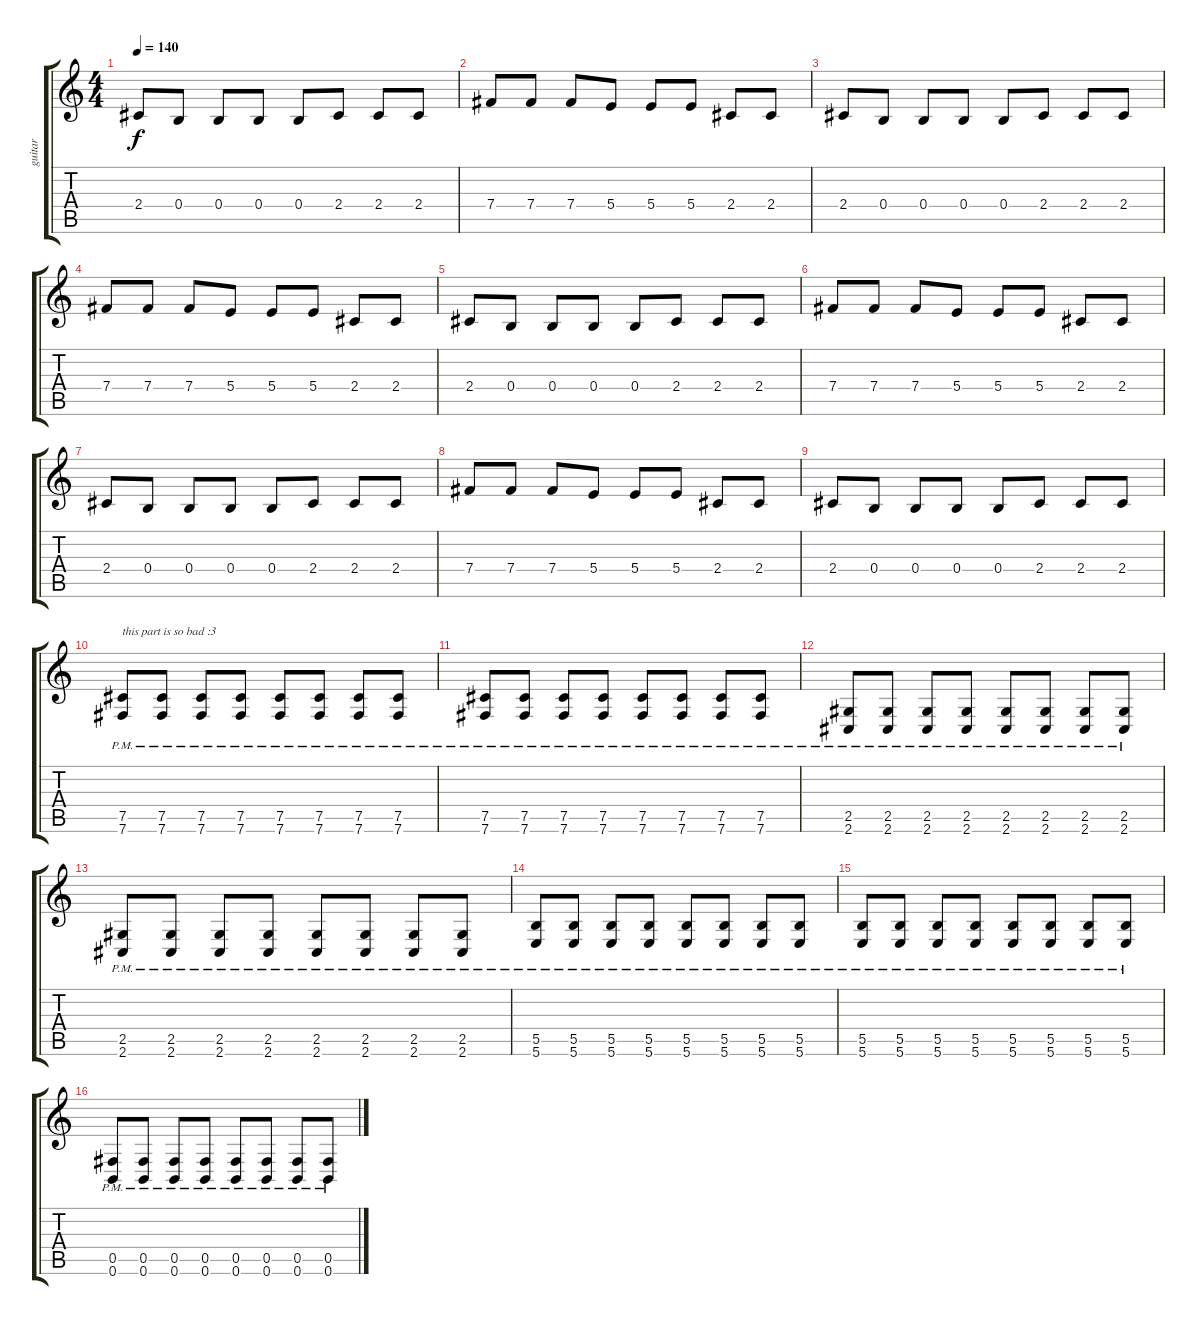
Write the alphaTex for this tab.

\track ("guitar" "guitar") {instrument distortionguitar}
\staff {score tabs}
\tuning (Db4 Ab3 E3 B2 Gb2 B1) {hide}
\ts (4 4)
\tempo 140
\clef g2
\ks c
2.4.8{dy f} 0.4.8 0.4.8 0.4.8 0.4.8 2.4.8 2.4.8 2.4.8 |
7.4.8 7.4.8 7.4.8 5.4.8 5.4.8 5.4.8 2.4.8 2.4.8 |
2.4.8 0.4.8 0.4.8 0.4.8 0.4.8 2.4.8 2.4.8 2.4.8 |
7.4.8 7.4.8 7.4.8 5.4.8 5.4.8 5.4.8 2.4.8 2.4.8 |
2.4.8 0.4.8 0.4.8 0.4.8 0.4.8 2.4.8 2.4.8 2.4.8 |
7.4.8 7.4.8 7.4.8 5.4.8 5.4.8 5.4.8 2.4.8 2.4.8 |
2.4.8 0.4.8 0.4.8 0.4.8 0.4.8 2.4.8 2.4.8 2.4.8 |
7.4.8 7.4.8 7.4.8 5.4.8 5.4.8 5.4.8 2.4.8 2.4.8 |
2.4.8 0.4.8 0.4.8 0.4.8 0.4.8 2.4.8 2.4.8 2.4.8 |
(7.5{pm} 7.6{pm}).8{txt "this part is so bad :3" instrument distortionguitar} (7.5{pm} 7.6{pm}).8 (7.5{pm} 7.6{pm}).8 (7.5{pm} 7.6{pm}).8 (7.5{pm} 7.6{pm}).8 (7.5{pm} 7.6{pm}).8 (7.5{pm} 7.6{pm}).8 (7.5{pm} 7.6{pm}).8 |
(7.5{pm} 7.6{pm}).8 (7.5{pm} 7.6{pm}).8 (7.5{pm} 7.6{pm}).8 (7.5{pm} 7.6{pm}).8 (7.5{pm} 7.6{pm}).8 (7.5{pm} 7.6{pm}).8 (7.5{pm} 7.6{pm}).8 (7.5{pm} 7.6{pm}).8 |
(2.5{pm} 2.6{pm}).8 (2.5{pm} 2.6{pm}).8 (2.5{pm} 2.6{pm}).8 (2.5{pm} 2.6{pm}).8 (2.5{pm} 2.6{pm}).8 (2.5{pm} 2.6{pm}).8 (2.5{pm} 2.6{pm}).8 (2.5{pm} 2.6{pm}).8 |
(2.5{pm} 2.6{pm}).8 (2.5{pm} 2.6{pm}).8 (2.5{pm} 2.6{pm}).8 (2.5{pm} 2.6{pm}).8 (2.5{pm} 2.6{pm}).8 (2.5{pm} 2.6{pm}).8 (2.5{pm} 2.6{pm}).8 (2.5{pm} 2.6{pm}).8 |
(5.5{pm} 5.6{pm}).8 (5.5{pm} 5.6{pm}).8 (5.5{pm} 5.6{pm}).8 (5.5{pm} 5.6{pm}).8 (5.5{pm} 5.6{pm}).8 (5.5{pm} 5.6{pm}).8 (5.5{pm} 5.6{pm}).8 (5.5{pm} 5.6{pm}).8 |
(5.5{pm} 5.6{pm}).8 (5.5{pm} 5.6{pm}).8 (5.5{pm} 5.6{pm}).8 (5.5{pm} 5.6{pm}).8 (5.5{pm} 5.6{pm}).8 (5.5{pm} 5.6{pm}).8 (5.5{pm} 5.6{pm}).8 (5.5{pm} 5.6{pm}).8 |
(0.5{pm} 0.6{pm}).8 (0.5{pm} 0.6{pm}).8 (0.5{pm} 0.6{pm}).8 (0.5{pm} 0.6{pm}).8 (0.5{pm} 0.6{pm}).8 (0.5{pm} 0.6{pm}).8 (0.5{pm} 0.6{pm}).8 (0.5{pm} 0.6{pm}).8
